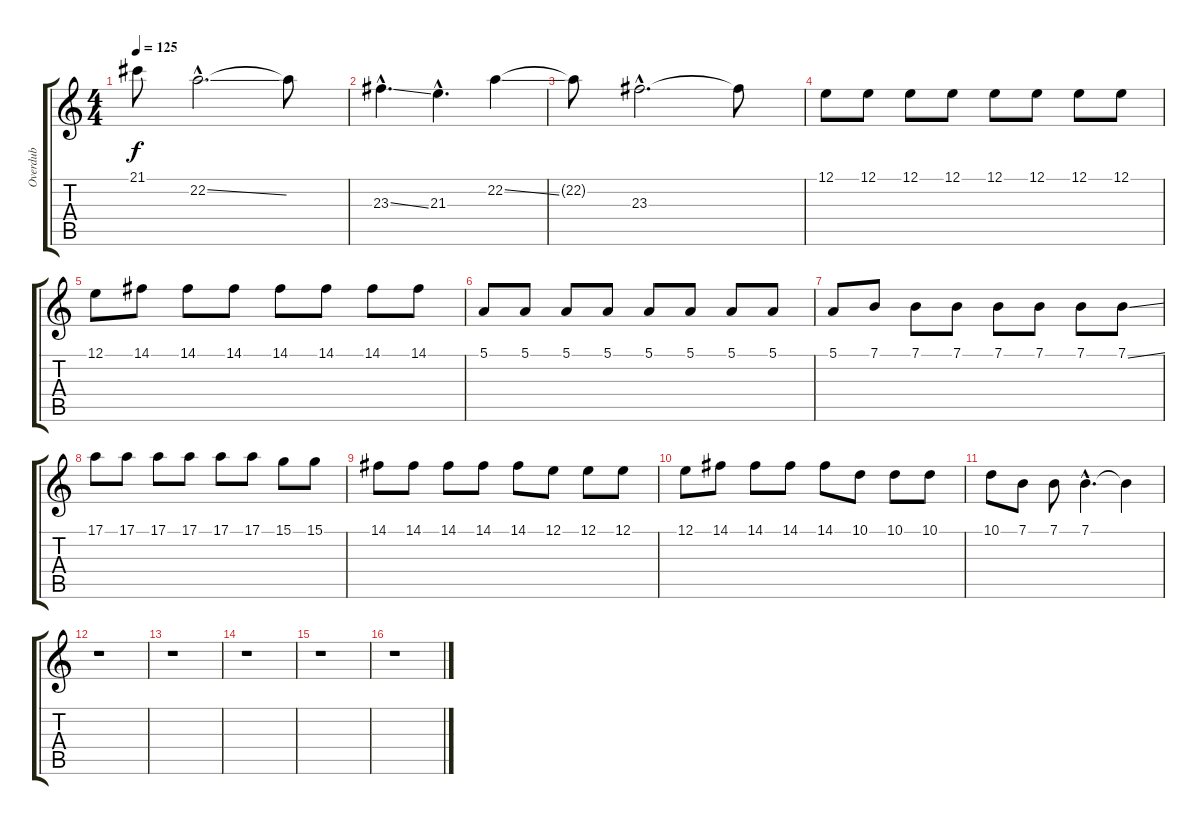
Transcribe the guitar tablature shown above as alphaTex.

\track ("Overdub" "Overdub") {instrument acousticgrandpiano}
\staff {score tabs}
\tuning (E4 B3 G3 D3 A2 E2) {hide}
\ts (4 4)
\tempo 125
\clef g2
\ks c
21.1{t}.8{dy f} 22.2{ss hac}.2{d} 22.2{t}.8 |
23.3{ss hac}.4{d} 21.3{hac}.4{d} 22.2{ss}.4 |
22.2{t}.8 23.3{hac}.2{d} 23.3{t}.8 |
12.1.8{volume 16} 12.1.8 12.1.8 12.1.8 12.1.8 12.1.8 12.1.8 12.1.8 |
12.1.8 14.1.8 14.1.8 14.1.8 14.1.8 14.1.8 14.1.8 14.1.8 |
5.1.8 5.1.8 5.1.8 5.1.8 5.1.8 5.1.8 5.1.8 5.1.8 |
5.1.8 7.1.8 7.1.8 7.1.8 7.1.8 7.1.8 7.1.8 7.1{ss}.8 |
17.1.8 17.1.8 17.1.8 17.1.8 17.1.8 17.1.8 15.1.8 15.1.8 |
14.1.8 14.1.8 14.1.8 14.1.8 14.1.8 12.1.8 12.1.8 12.1.8 |
12.1.8 14.1.8 14.1.8 14.1.8 14.1.8 10.1.8 10.1.8 10.1.8 |
10.1.8 7.1.8 7.1.8 7.1{hac}.4{d} 7.1{t}.4 |
r.1 |
r.1 |
r.1 |
r.1 |
r.1
